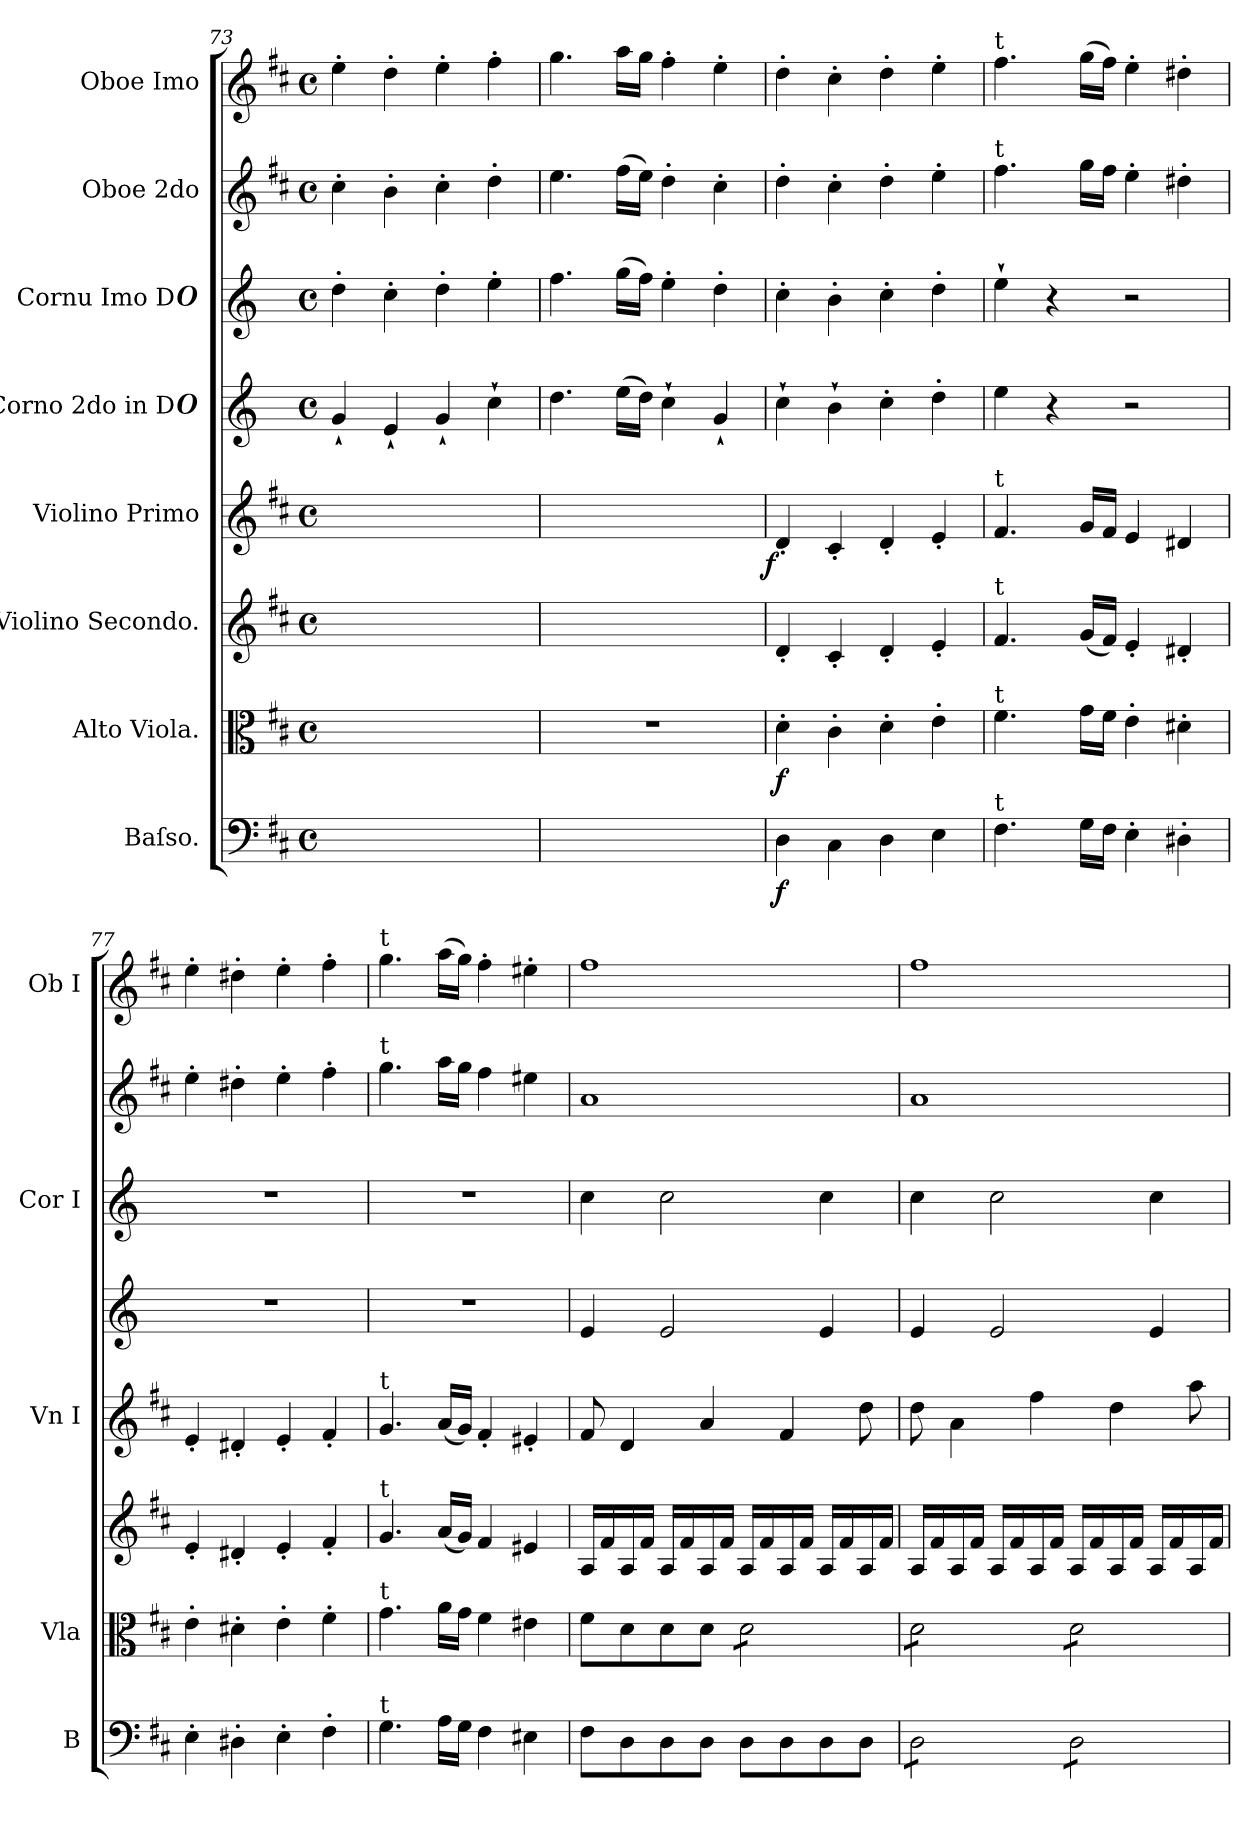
**kern	**dynam	**kern	**dynam	**kern	**dynam	**kern	**dynam	**kern	**kern	**kern	**kern
*part8	*part8	*part7	*part7	*part6	*part6	*part5	*part5	*part4	*part3	*part2	*part1
*staff8	*staff8	*staff7	*staff7	*staff6	*staff6	*staff5	*staff5	*staff4	*staff3	*staff2	*staff1
*I"Baſso.	*	*I"Alto Viola.	*	*I"Violino Secondo.	*	*I"Violino Primo	*	*I"Corno 2do in D#	*I"Cornu Imo D#	*I"Oboe 2do	*I"Oboe Imo
*I'B	*	*I'Vla	*	*	*	*I'Vn I	*	*	*I'Cor I	*	*I'Ob I
*clefF4	*	*clefC3	*	*clefG2	*	*clefG2	*	*clefG2	*clefG2	*clefG2	*clefG2
*	*	*	*	*	*	*	*	*ITrd-1c-2	*ITrd-1c-2	*	*
*k[f#c#]	*	*k[f#c#]	*	*k[f#c#]	*	*k[f#c#]	*	*k[f#c#]	*k[f#c#]	*k[f#c#]	*k[f#c#]
*D:	*	*D:	*	*D:	*	*D:	*	*	*	*D:	*D:
*M4/4	*	*M4/4	*	*M4/4	*	*M4/4	*	*M4/4	*M4/4	*M4/4	*M4/4
*met(c)	*	*met(c)	*	*met(c)	*	*met(c)	*	*met(c)	*met(c)	*met(c)	*met(c)
=73	=73	=73	=73	=73	=73	=73	=73	=73	=73	=73	=73
1ryy	.	1ryy	.	1ryy	.	1ryy	.	4a`>/	4ee'\	4cc#'\	4ee'\
.	.	.	.	.	.	.	.	4f#`>/	4dd'\	4b'\	4dd'\
.	.	.	.	.	.	.	.	4a`>/	4ee'\	4cc#'\	4ee'\
.	.	.	.	.	.	.	.	4dd`\	4ff#'\	4dd'\	4ff#'\
=74	=74	=74	=74	=74	=74	=74	=74	=74	=74	=74	=74
1ryy	.	1r	.	1ryy	.	1ryy	.	4.ee\	4.gg\	4.ee\	4.gg\
.	.	.	.	.	.	.	.	(16ff#\LL	(16aa\LL	(16ff#\LL	16aa\LL
.	.	.	.	.	.	.	.	16ee\JJ)	16gg\JJ)	16ee\JJ)	16gg\JJ
.	.	.	.	.	.	.	.	4dd`\	4ff#'\	4dd'\	4ff#'\
.	.	.	.	.	.	.	.	4a`>/	4ee'\	4cc#'\	4ee'\
=75	=75	=75	=75	=75	=75	=75	=75	=75	=75	=75	=75
!	!	!	!	!	!LO:DY:rj	!	!LO:DY:rj	!	!	!	!
4D\	f	4d'\	f	4d'/	for	4d'/	f	4dd`\	4dd'\	4dd'\	4dd'\
4C#\	.	4c#'\	.	4c#'/	.	4c#'/	.	4cc#`\	4cc#'\	4cc#'\	4cc#'\
4D\	.	4d'\	.	4d'/	.	4d'/	.	4dd'\	4dd'\	4dd'\	4dd'\
4E\	.	4e'\	.	4e'/	.	4e'/	.	4ee'\	4ee'\	4ee'\	4ee'\
=76	=76	=76	=76	=76	=76	=76	=76	=76	=76	=76	=76
!	!	!	!	!	!	!	!	!	!	!	!LO:TX:a:t=t
!	!	!	!	!	!	!	!	!	!	!LO:TX:a:t=t	!
!	!	!	!	!	!	!LO:TX:a:t=t	!	!	!	!	!
!	!	!	!	!LO:TX:a:t=t	!	!	!	!	!	!	!
!	!	!LO:TX:a:t=t	!	!	!	!	!	!	!	!	!
!LO:TX:a:t=t	!	!	!	!	!	!	!	!	!	!	!
4.F#\	.	4.f#\	.	4.f#/	.	4.f#/	.	4ff#\	4ff#`\	4.ff#\	4.ff#\
.	.	.	.	.	.	.	.	4r	4r	.	.
16G\LL	.	16g\LL	.	(16g/LL	.	16g/LL	.	.	.	16gg\LL	(16gg\LL
16F#\JJ	.	16f#\JJ	.	16f#/JJ)	.	16f#/JJ	.	.	.	16ff#\JJ	16ff#\JJ)
4E'\	.	4e'\	.	4e'/	.	4e/	.	2r	2r	4ee'\	4ee'\
4D#X'\	.	4d#X'\	.	4d#X'/	.	4d#X/	.	.	.	4dd#X'\	4dd#X'\
=77	=77	=77	=77	=77	=77	=77	=77	=77	=77	=77	=77
4E'\	.	4e'\	.	4e'/	.	4e'/	.	1r	1r	4ee'\	4ee'\
4D#X'\	.	4d#X'\	.	4d#X'/	.	4d#X'/	.	.	.	4dd#X'\	4dd#X'\
4E'\	.	4e'\	.	4e'/	.	4e'/	.	.	.	4ee'\	4ee'\
4F#'\	.	4f#'\	.	4f#'/	.	4f#'/	.	.	.	4ff#'\	4ff#'\
=78	=78	=78	=78	=78	=78	=78	=78	=78	=78	=78	=78
!	!	!	!	!	!	!	!	!	!	!	!LO:TX:a:t=t
!	!	!	!	!	!	!	!	!	!	!LO:TX:a:t=t	!
!	!	!	!	!	!	!LO:TX:a:t=t	!	!	!	!	!
!	!	!	!	!LO:TX:a:t=t	!	!	!	!	!	!	!
!	!	!LO:TX:a:t=t	!	!	!	!	!	!	!	!	!
!LO:TX:a:t=t	!	!	!	!	!	!	!	!	!	!	!
4.G\	.	4.g\	.	4.g/	.	4.g/	.	1r	1r	4.gg\	4.gg\
16A\LL	.	16a\LL	.	(16a/LL	.	(16a/LL	.	.	.	16aa\LL	(16aa\LL
16G\JJ	.	16g\JJ	.	16g/JJ)	.	16g/JJ)	.	.	.	16gg\JJ	16gg\JJ)
4F#\	.	4f#\	.	4f#/	.	4f#'/	.	.	.	4ff#\	4ff#'\
4E#X\	.	4e#X\	.	4e#X/	.	4e#X'/	.	.	.	4ee#X\	4ee#X'\
=79	=79	=79	=79	=79	=79	=79	=79	=79	=79	=79	=79
8F#\L	.	8f#\L	.	16A/LL	.	8f#/	.	4f#/	4dd\	1a	1ff#
.	.	.	.	16f#/	.	.	.	.	.	.	.
8D\	.	8d\	.	16A/	.	4d/	.	.	.	.	.
.	.	.	.	16f#/JJ	.	.	.	.	.	.	.
8D\	.	8d\	.	16A/LL	.	.	.	2f#/	2dd\	.	.
.	.	.	.	16f#/	.	.	.	.	.	.	.
8D\J	.	8d\J	.	16A/	.	4a/	.	.	.	.	.
.	.	.	.	16f#/JJ	.	.	.	.	.	.	.
*	*	*tremolo	*	*	*	*	*	*	*	*	*
8D\L	.	8d\L	.	16A/LL	.	.	.	.	.	.	.
.	.	.	.	16f#/	.	.	.	.	.	.	.
8D\	.	8d\	.	16A/	.	4f#/	.	.	.	.	.
.	.	.	.	16f#/JJ	.	.	.	.	.	.	.
8D\	.	8d\	.	16A/LL	.	.	.	4f#/	4dd\	.	.
.	.	.	.	16f#/	.	.	.	.	.	.	.
8D\J	.	8d\J	.	16A/	.	8dd\	.	.	.	.	.
.	.	.	.	16f#/JJ	.	.	.	.	.	.	.
=80	=80	=80	=80	=80	=80	=80	=80	=80	=80	=80	=80
*tremolo	*	*	*	*	*	*	*	*	*	*	*
8D\L	.	8d\L	.	16A/LL	.	8dd\	.	4f#/	4dd\	1a	1ff#
.	.	.	.	16f#/	.	.	.	.	.	.	.
8D\	.	8d\	.	16A/	.	4a\	.	.	.	.	.
.	.	.	.	16f#/JJ	.	.	.	.	.	.	.
8D\	.	8d\	.	16A/LL	.	.	.	2f#/	2dd\	.	.
.	.	.	.	16f#/	.	.	.	.	.	.	.
8D\J	.	8d\J	.	16A/	.	4ff#\	.	.	.	.	.
.	.	.	.	16f#/JJ	.	.	.	.	.	.	.
8D\L	.	8d\L	.	16A/LL	.	.	.	.	.	.	.
.	.	.	.	16f#/	.	.	.	.	.	.	.
8D\	.	8d\	.	16A/	.	4dd\	.	.	.	.	.
.	.	.	.	16f#/JJ	.	.	.	.	.	.	.
8D\	.	8d\	.	16A/LL	.	.	.	4f#/	4dd\	.	.
.	.	.	.	16f#/	.	.	.	.	.	.	.
8D\J	.	8d\J	.	16A/	.	8aa\	.	.	.	.	.
*	*	*Xtremolo	*	*	*	*	*	*	*	*	*
*Xtremolo	*	*	*	*	*	*	*	*	*	*	*
.	.	.	.	16f#/JJ	.	.	.	.	.	.	.
=	=	=	=	=	=	=	=	=	=	=	=
*-	*-	*-	*-	*-	*-	*-	*-	*-	*-	*-	*-
